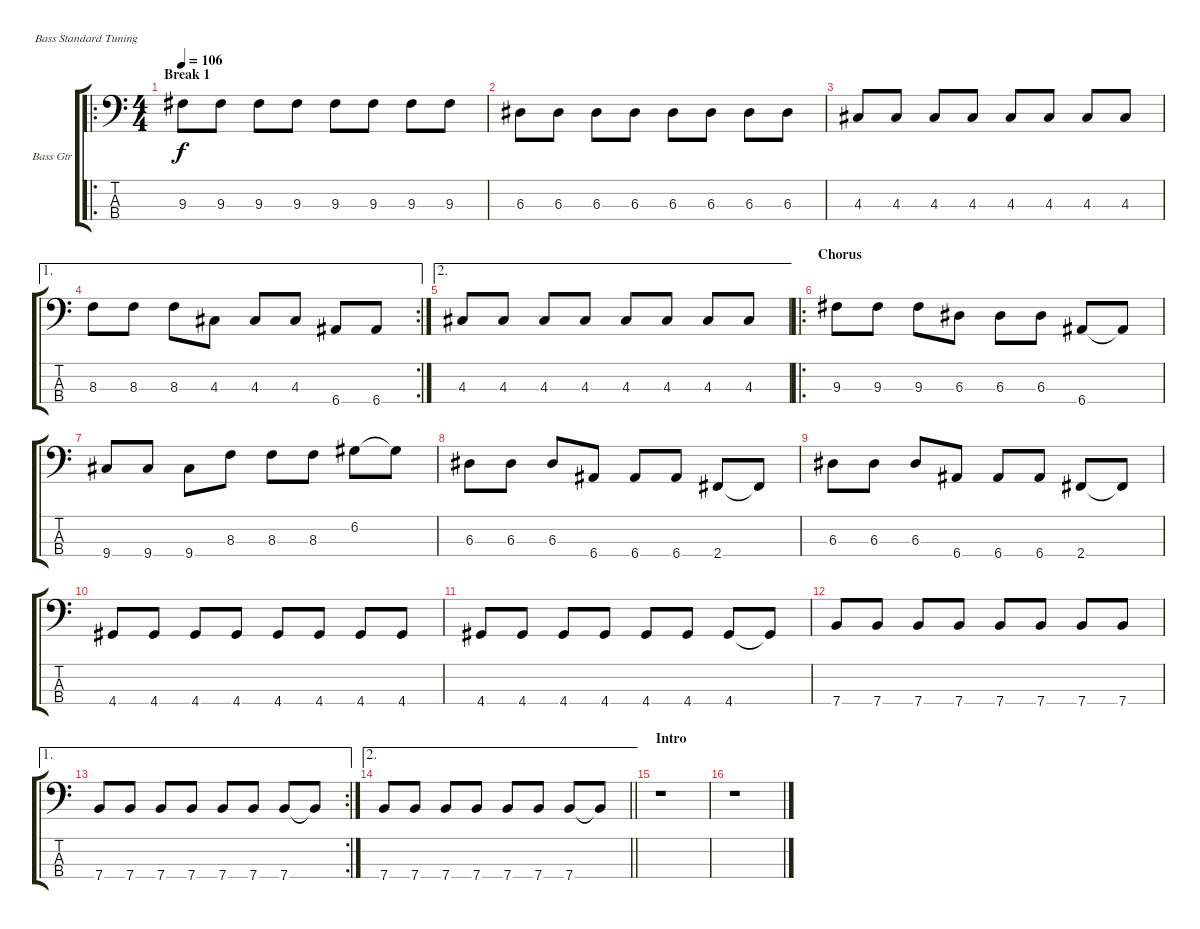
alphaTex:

\defaultSystemsLayout 4
\bracketExtendMode groupsimilarinstruments
\firstSystemTrackNameOrientation horizontal
\otherSystemsTrackNameOrientation horizontal
\track ("Bass" "Bass Gtr") {instrument electricbassfinger}
\staff {score tabs}
\tuning (G2 D2 A1 E1)
\ro
\ts (4 4)
\section ("" "Break 1")
\tempo 106
\clef f4
\ks c
9.3.8{dy f} 9.3.8 9.3.8 9.3.8 9.3.8 9.3.8 9.3.8 9.3.8 |
6.3.8 6.3.8 6.3.8 6.3.8 6.3.8 6.3.8 6.3.8 6.3.8 |
4.3.8 4.3.8 4.3.8 4.3.8 4.3.8 4.3.8 4.3.8 4.3.8 |
\ae 1
\rc 2
8.3.8 8.3.8 8.3.8 4.3.8 4.3.8 4.3.8 6.4.8 6.4.8 |
\ae 2
4.3.8 4.3.8 4.3.8 4.3.8 4.3.8 4.3.8 4.3.8 4.3.8 |
\ro
\section ("" "Chorus")
9.3.8 9.3.8 9.3.8 6.3.8 6.3.8 6.3.8 6.4.8 6.4{t}.8 |
9.4.8 9.4.8 9.4.8 8.3.8 8.3.8 8.3.8 6.2.8 6.2{t}.8 |
6.3.8 6.3.8 6.3.8 6.4.8 6.4.8 6.4.8 2.4.8 2.4{t}.8 |
6.3.8 6.3.8 6.3.8 6.4.8 6.4.8 6.4.8 2.4.8 2.4{t}.8 |
4.4.8 4.4.8 4.4.8 4.4.8 4.4.8 4.4.8 4.4.8 4.4.8 |
4.4.8 4.4.8 4.4.8 4.4.8 4.4.8 4.4.8 4.4.8 4.4{t}.8 |
7.4.8 7.4.8 7.4.8 7.4.8 7.4.8 7.4.8 7.4.8 7.4.8 |
\ae 1
\rc 2
7.4.8 7.4.8 7.4.8 7.4.8 7.4.8 7.4.8 7.4.8 7.4{t}.8 |
\ae 2
\barLineRight lightlight
7.4.8 7.4.8 7.4.8 7.4.8 7.4.8 7.4.8 7.4.8 7.4{t}.8 |
\section ("" "Intro")
r.1 |
r.1
